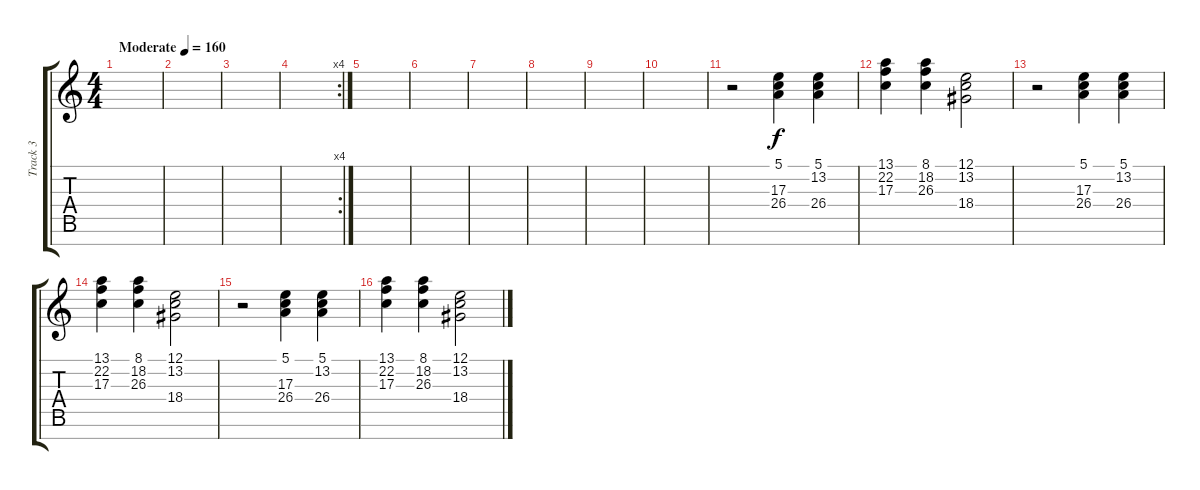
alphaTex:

\track ("Track 3" "Track 3") {instrument flute}
\staff {score tabs}
\tuning (E4 B3 G3 D3 A2 E2 B1) {hide}
\ts (4 4)
\tempo (160 "Moderate")
\clef g2
\ks c
|
|
|
\rc 4
|
|
|
|
|
|
|
r.2 (5.1 17.3 26.4).4 (5.1 13.2 26.4).4 |
(13.1 22.2 17.3).4 (8.1 18.2 26.3).4 (12.1 13.2 18.4).2 |
r.2 (5.1 17.3 26.4).4 (5.1 13.2 26.4).4 |
(13.1 22.2 17.3).4 (8.1 18.2 26.3).4 (12.1 13.2 18.4).2 |
r.2 (5.1 17.3 26.4).4 (5.1 13.2 26.4).4 |
(13.1 22.2 17.3).4 (8.1 18.2 26.3).4 (12.1 13.2 18.4).2
